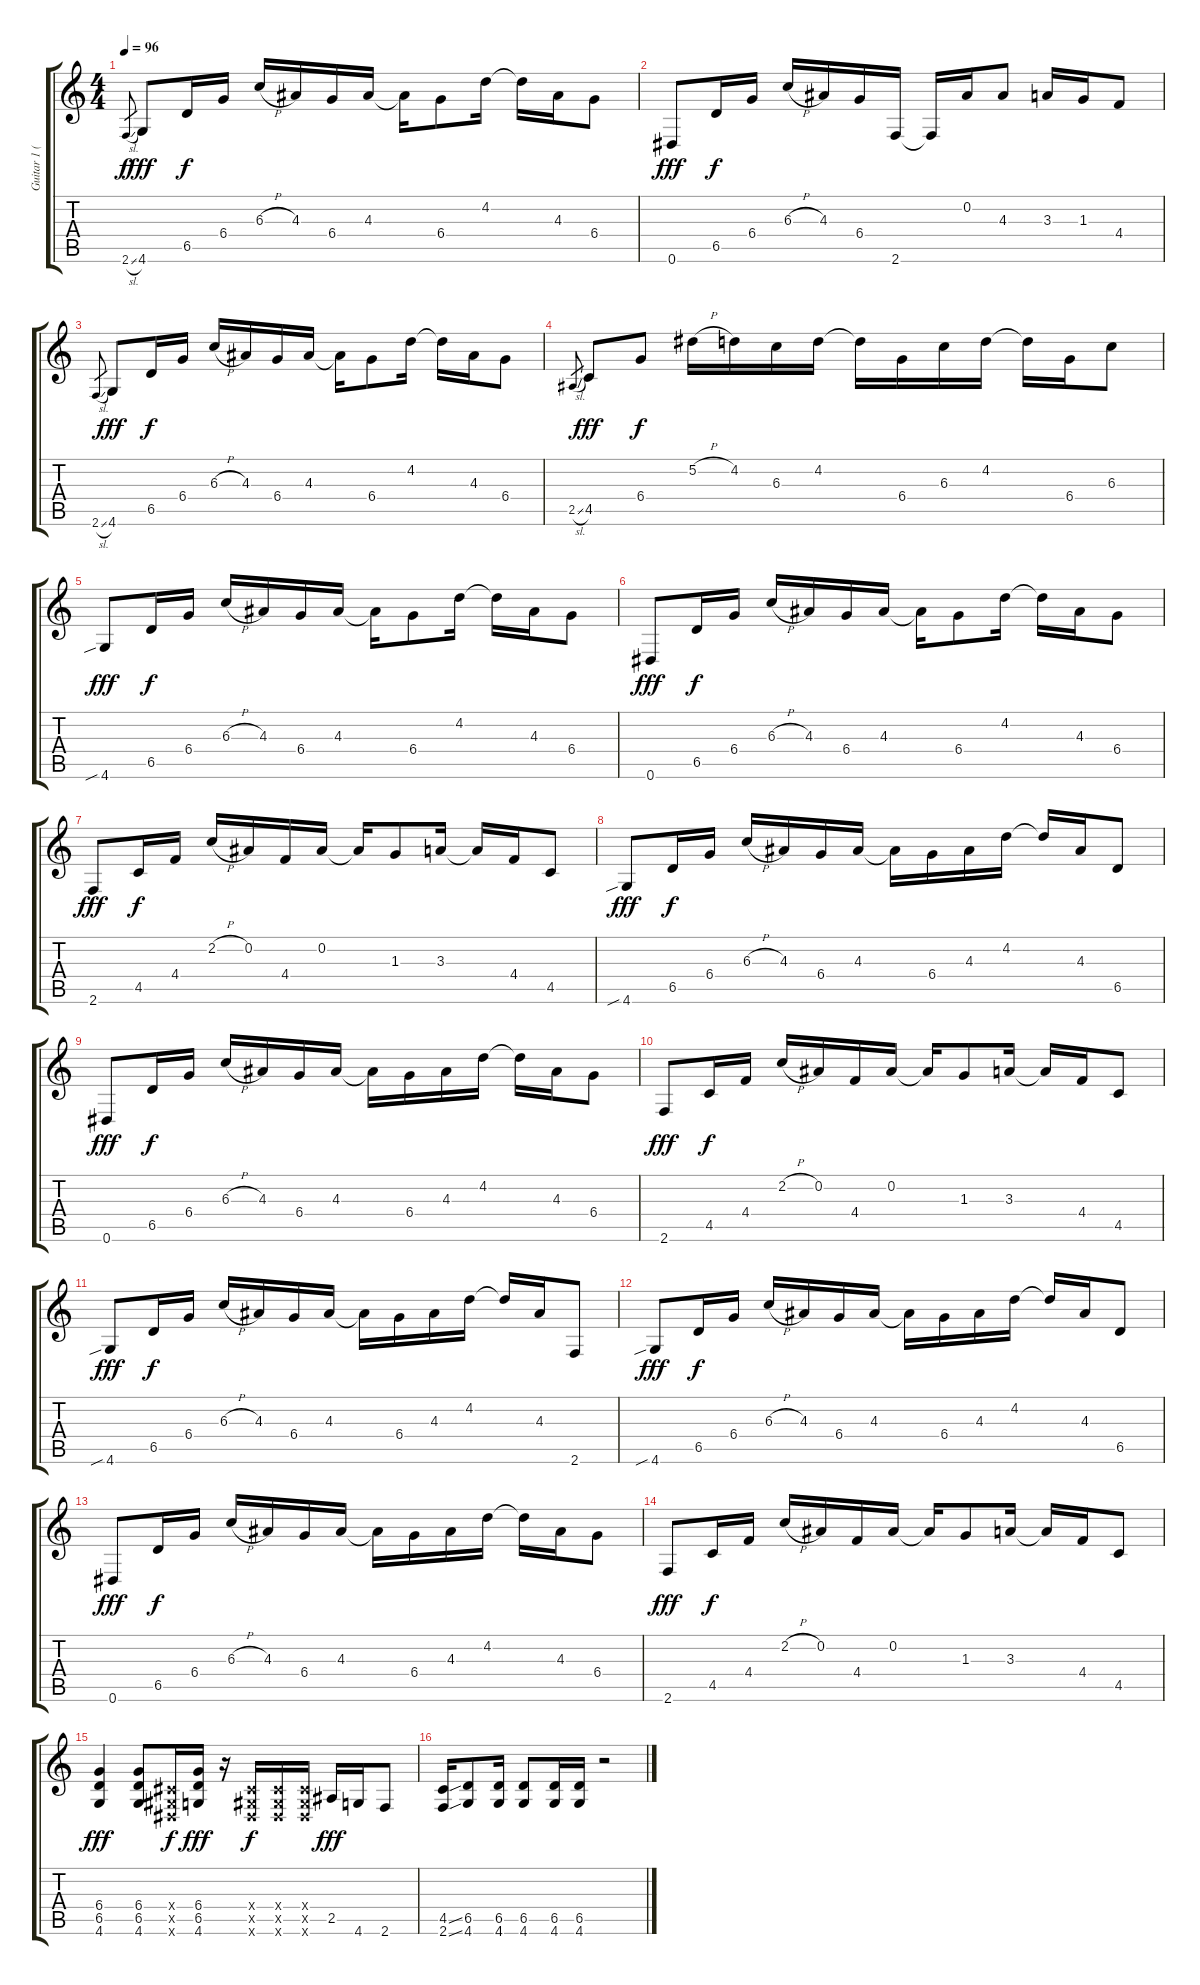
\track ("Guitar 1 (Eb)" "Guitar 1 (") {instrument acousticguitarsteel}
\staff {score tabs}
\tuning (Eb4 Bb3 Gb3 Db3 Ab2 Eb2) {hide}
\ts (4 4)
\tempo 96
\clef g2
\ks c
2.6{sl}.8{gr dy f} 4.6.8{dy fff} 6.5.16{dy f} 6.4.16 6.3{h}.16 4.3.16 6.4.16 4.3.16 4.3{t}.16 6.4.8 4.2.16 4.2{t}.16 4.3.16 6.4.8 |
0.6.8{dy fff} 6.5.16{dy f} 6.4.16 6.3{h}.16 4.3.16 6.4.16 2.6.16 2.6{t}.16 0.2.16 4.3.8 3.3.16 1.3.16 4.4.8 |
2.6{sl}.8{gr} 4.6.8{dy fff} 6.5.16{dy f} 6.4.16 6.3{h}.16 4.3.16 6.4.16 4.3.16 4.3{t}.16 6.4.8 4.2.16 4.2{t}.16 4.3.16 6.4.8 |
2.5{sl}.8{gr} 4.5.8{dy fff} 6.4.8{dy f} 5.2{h}.16 4.2.16 6.3.16 4.2.16 4.2{t}.16 6.4.16 6.3.16 4.2.16 4.2{t}.16 6.4.16 6.3.8 |
4.6{sib}.8{dy fff} 6.5.16{dy f} 6.4.16 6.3{h}.16 4.3.16 6.4.16 4.3.16 4.3{t}.16 6.4.8 4.2.16 4.2{t}.16 4.3.16 6.4.8 |
0.6.8{dy fff} 6.5.16{dy f} 6.4.16 6.3{h}.16 4.3.16 6.4.16 4.3.16 4.3{t}.16 6.4.8 4.2.16 4.2{t}.16 4.3.16 6.4.8 |
2.6.8{dy fff} 4.5.16{dy f} 4.4.16 2.2{h}.16 0.2.16 4.4.16 0.2.16 0.2{t}.16 1.3.8 3.3.16 3.3{t}.16 4.4.16 4.5.8 |
4.6{sib}.8{dy fff} 6.5.16{dy f} 6.4.16 6.3{h}.16 4.3.16 6.4.16 4.3.16 4.3{t}.16 6.4.16 4.3.16 4.2.16 4.2{t}.16 4.3.16 6.5.8 |
0.6.8{dy fff} 6.5.16{dy f} 6.4.16 6.3{h}.16 4.3.16 6.4.16 4.3.16 4.3{t}.16 6.4.16 4.3.16 4.2.16 4.2{t}.16 4.3.16 6.4.8 |
2.6.8{dy fff} 4.5.16{dy f} 4.4.16 2.2{h}.16 0.2.16 4.4.16 0.2.16 0.2{t}.16 1.3.8 3.3.16 3.3{t}.16 4.4.16 4.5.8 |
4.6{sib}.8{dy fff} 6.5.16{dy f} 6.4.16 6.3{h}.16 4.3.16 6.4.16 4.3.16 4.3{t}.16 6.4.16 4.3.16 4.2.16 4.2{t}.16 4.3.16 2.6.8 |
4.6{sib}.8{dy fff} 6.5.16{dy f} 6.4.16 6.3{h}.16 4.3.16 6.4.16 4.3.16 4.3{t}.16 6.4.16 4.3.16 4.2.16 4.2{t}.16 4.3.16 6.5.8 |
0.6.8{dy fff} 6.5.16{dy f} 6.4.16 6.3{h}.16 4.3.16 6.4.16 4.3.16 4.3{t}.16 6.4.16 4.3.16 4.2.16 4.2{t}.16 4.3.16 6.4.8 |
2.6.8{dy fff} 4.5.16{dy f} 4.4.16 2.2{h}.16 0.2.16 4.4.16 0.2.16 0.2{t}.16 1.3.8 3.3.16 3.3{t}.16 4.4.16 4.5.8 |
(6.4 6.5 4.6).4{dy fff} (6.4 6.5 4.6).8 (0.4{x} 0.5{x} 0.6{x}).16{dy f} (6.4 6.5 4.6).16{dy fff} r.16 (0.4{x} 0.5{x} 0.6{x}).16{dy f} (0.4{x} 0.5{x} 0.6{x}).16 (0.4{x} 0.5{x} 0.6{x}).16 2.5.16{dy fff} 4.6.16 2.6.8 |
(4.5{ss} 2.6{ss}).16 (6.5 4.6).8 (6.5 4.6).16 (6.5 4.6).8 (6.5 4.6).16 (6.5 4.6).16 r.2
